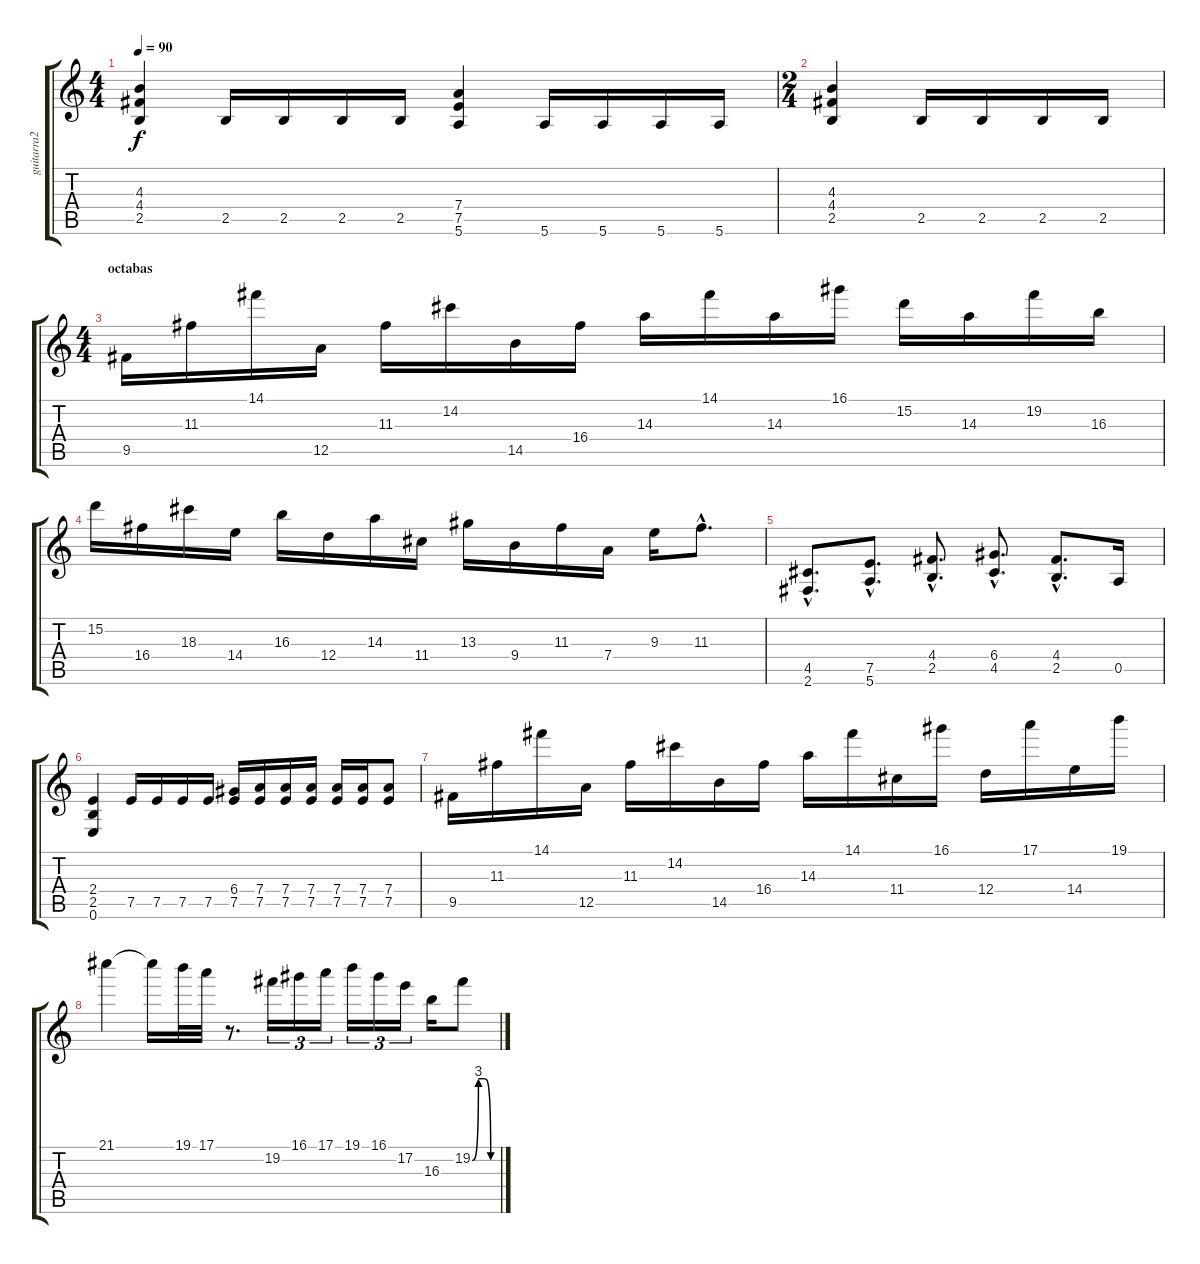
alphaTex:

\track ("guitarra2" "guitarra2") {instrument distortionguitar}
\staff {score tabs}
\tuning (E4 B3 G3 D3 A2 E2) {hide}
\ts (4 4)
\tempo 90
\clef g2
\ks c
(4.3 4.4 2.5).4{dy f} 2.5.16 2.5.16 2.5.16 2.5.16 (7.4 7.5 5.6).4 5.6.16 5.6.16 5.6.16 5.6.16 |
\ts (2 4)
(4.3 4.4 2.5).4 2.5.16 2.5.16 2.5.16 2.5.16 |
\ts (4 4)
\section ("" "octabas")
9.5.16 11.3.16 14.1.16 12.5.16 11.3.16 14.2.16 14.5.16 16.4.16 14.3.16 14.1.16 14.3.16 16.1.16 15.2.16 14.3.16 19.2.16 16.3.16 |
15.2.16 16.4.16 18.3.16 14.4.16 16.3.16 12.4.16 14.3.16 11.4.16 13.3.16 9.4.16 11.3.16 7.4.16 9.3.16 11.3{hac}.8{d} |
(4.5{hac} 2.6{hac}).8{d} (7.5{hac} 5.6{hac}).8{d} (4.4{hac} 2.5{hac}).8{d} (6.4{hac} 4.5{hac}).8{d} (4.4{hac} 2.5{hac}).8{d} 0.5.16 |
(2.4 2.5 0.6).4 7.5.16 7.5.16 7.5.16 7.5.16 (6.4 7.5).16 (7.4 7.5).16 (7.4 7.5).16 (7.4 7.5).16 (7.4 7.5).16 (7.4 7.5).16 (7.4 7.5).8 |
9.5.16 11.3.16 14.1.16 12.5.16 11.3.16 14.2.16 14.5.16 16.4.16 14.3.16 14.1.16 11.4.16 16.1.16 12.4.16 17.1.16 14.4.16 19.1.16 |
21.1.4 21.1{t}.16 19.1.32 17.1.32 r.8{d} 19.2.16{tu (3 2)} 16.1.16{tu (3 2)} 17.1.16{tu (3 2)} 19.1.16{tu (3 2)} 16.1.16{tu (3 2)} 17.2.16{tu (3 2)} 16.3.16 19.2{be (custom 0 0 15 12 30 12 45 0 60 0)}.8
